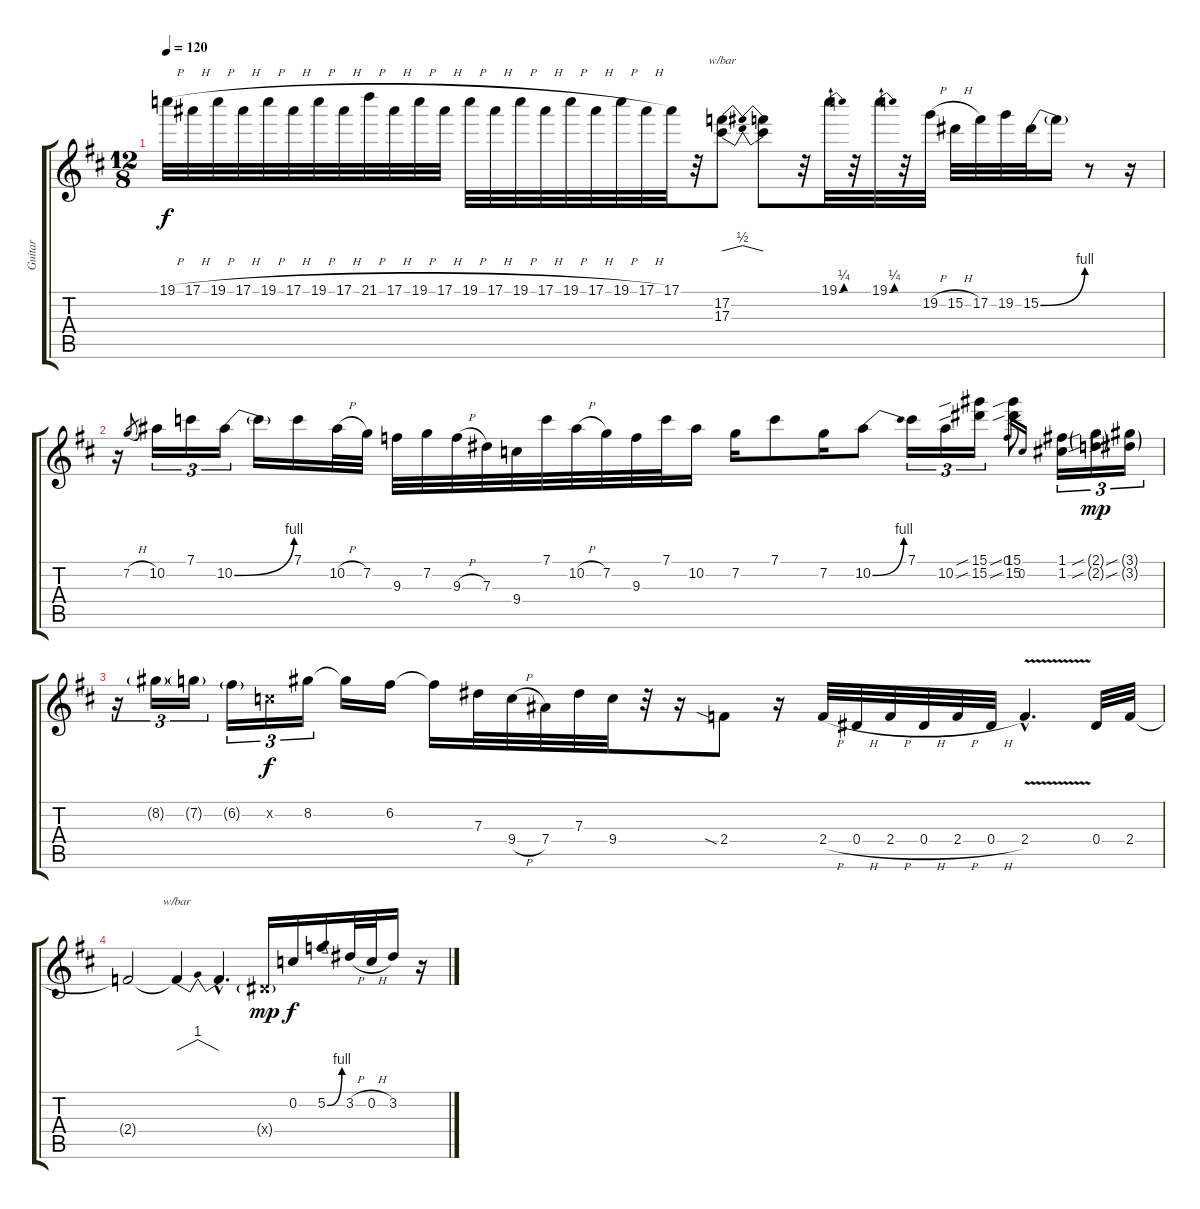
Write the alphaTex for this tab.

\track ("Guitar " "Guitar ") {instrument distortionguitar}
\staff {score tabs}
\tuning (F4 C4 Ab3 Eb3 Bb2 F2) {hide}
\ts (12 8)
\tempo 120
\clef g2
\ks d
19.1{h}.32{dy f} 17.1{h}.32 19.1{h}.32 17.1{h}.32 19.1{h}.32 17.1{h}.32 19.1{h}.32 17.1{h}.32 21.1{h}.32 17.1{h}.32 19.1{h}.32 17.1{h}.32 19.1{h}.32 17.1{h}.32 19.1{h}.32 17.1{h}.32 19.1{h}.32 17.1{h}.32 19.1{h}.32 17.1{h}.32 17.1.32 r.32 (17.2 17.3).8{tbe (dip default 0 0 30 2 60 0)} (17.2{t} 17.3{t}).8 r.32 19.1{be (bend 0 0 60 1)}.32 r.32 19.1{be (bend 0 0 60 1)}.32 r.32 19.2{h}.32 15.2{h}.32 17.2.32 19.2.32 15.2{be (bend 0 0 60 4)}.32 15.2{t}.16 r.8 r.16 |
r.16 7.2{h}.8{gr} 10.2.16{tu (3 2)} 7.1.16{tu (3 2)} 10.2{be (bend 0 0 60 4)}.16{tu (3 2)} 10.2{t}.16 7.1.16 10.2{h}.32 7.2.32 9.3.32 7.2.32 9.3{h}.32 7.3.32 9.4.32 7.1.32 10.2{h}.32 7.2.32 9.3.32 7.1.32 10.2.16 7.2.16 7.1.8 7.2.16 10.2{be (bend 0 0 60 4)}.8 7.1.16{tu (3 2)} 10.2.16{tu (3 2)} (15.1{sib} 15.2{sib}).16{tu (3 2)} (15.1{sib} 15.2{sib}).8 0.1.16{gr} 0.2.16{gr} (1.1 1.2).16{tu (3 2)} (2.1{sib g} 2.2{sib g}).16{tu (3 2) dy mp} (3.1{sib g} 3.2{sib g}).16{tu (3 2)} |
r.16{tu (3 2)} 8.2{g}.16{tu (3 2)} 7.2{g}.16{tu (3 2)} 6.2{g}.16{tu (3 2)} 0.2{x}.16{tu (3 2) dy f} 8.2.16{tu (3 2)} 8.2{t}.16 6.2.16 6.2{t}.16 7.3.32 9.4{h}.32 7.4.32 7.3.32 9.4.32 r.32 r.16 2.4{sia}.8 r.16 2.4{h}.32 0.4{h}.32 2.4{h}.32 0.4{h}.32 2.4{h}.32 0.4{h}.32 2.4{v hac}.4{d} 0.4.32 2.4.32 |
2.4{t}.2 2.4{t}.4{tbe (dip default 0 0 30 4 60 0)} 2.4{hac t}.4{d} 0.4{g x}.16{dy mp} 0.2.16{dy f} 5.2{be (bend 0 0 60 4)}.16 3.2{h}.32 0.2{h}.32 3.2.16 r.16
